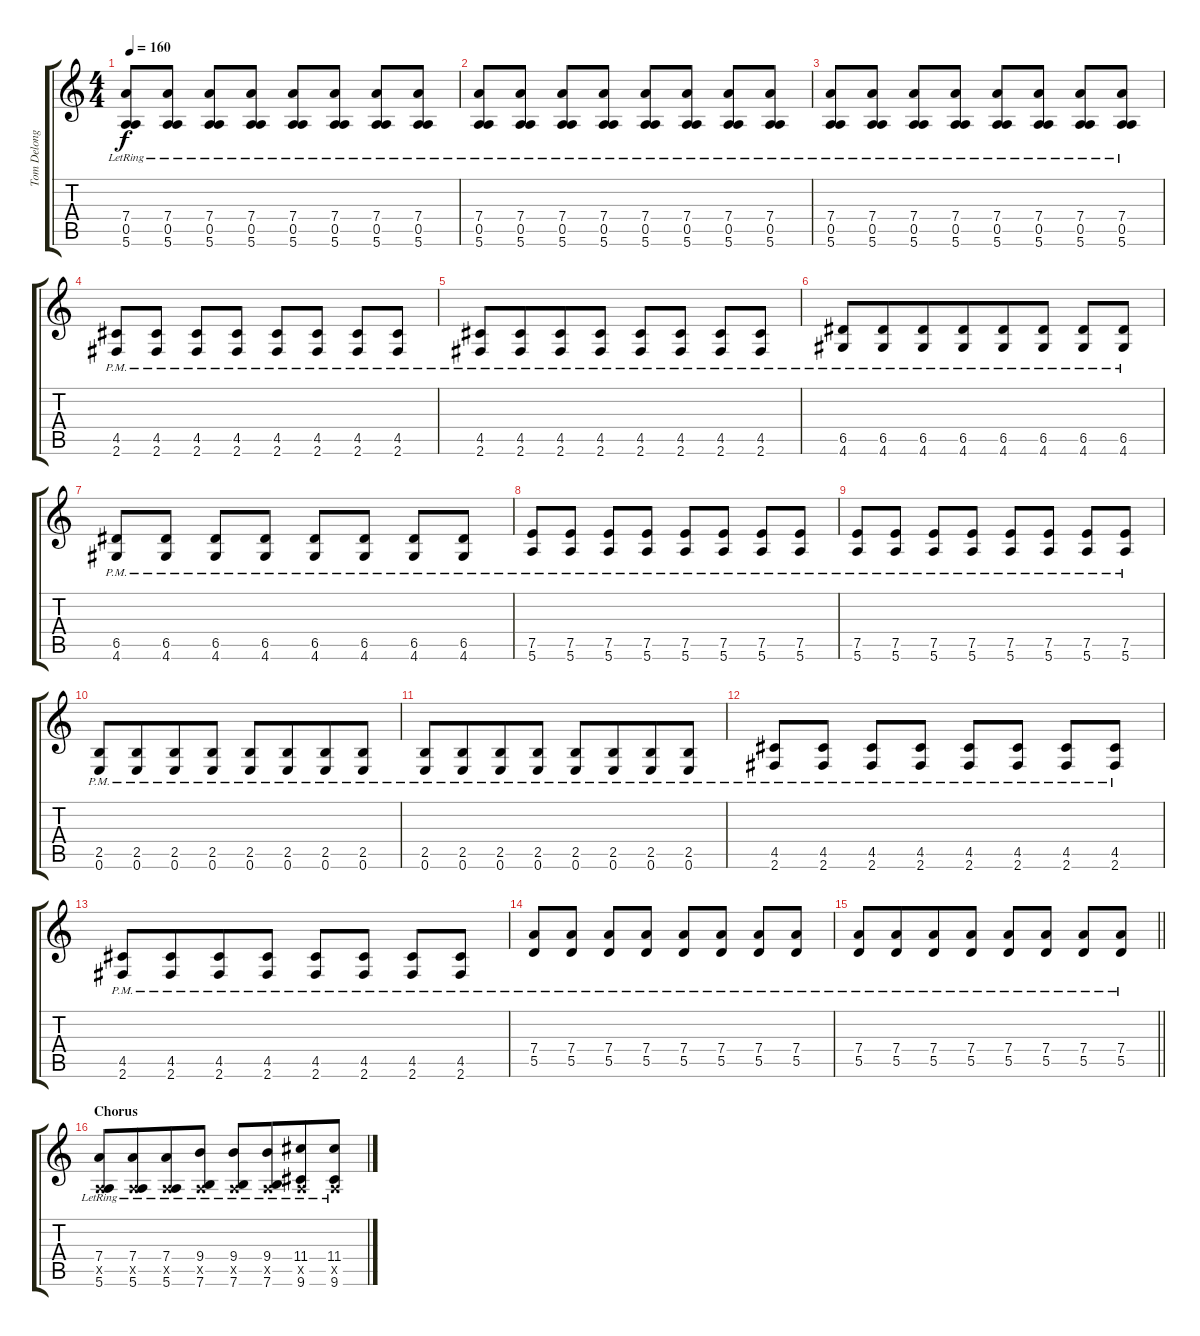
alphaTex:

\track ("Tom Delonge Distorted Guitar Left Ear" "Tom Delong") {instrument overdrivenguitar}
\staff {score tabs}
\tuning (E4 B3 G3 D3 A2 E2) {hide}
\ts (4 4)
\tempo 160
\clef g2
\ks c
(7.4{lr} 0.5{lr} 5.6{lr}).8{dy f} (7.4{lr} 0.5{lr} 5.6{lr}).8 (7.4{lr} 0.5{lr} 5.6{lr}).8{beam merge} (7.4{lr} 0.5{lr} 5.6{lr}).8 (7.4{lr} 0.5{lr} 5.6{lr}).8 (7.4{lr} 0.5{lr} 5.6{lr}).8 (7.4{lr} 0.5{lr} 5.6{lr}).8 (7.4{lr} 0.5{lr} 5.6{lr}).8 |
(7.4{lr} 0.5{lr} 5.6{lr}).8 (7.4{lr} 0.5{lr} 5.6{lr}).8 (7.4{lr} 0.5{lr} 5.6{lr}).8{beam merge} (7.4{lr} 0.5{lr} 5.6{lr}).8 (7.4{lr} 0.5{lr} 5.6{lr}).8 (7.4{lr} 0.5{lr} 5.6{lr}).8 (7.4{lr} 0.5{lr} 5.6{lr}).8 (7.4{lr} 0.5{lr} 5.6{lr}).8 |
(7.4{lr} 0.5{lr} 5.6{lr}).8 (7.4{lr} 0.5{lr} 5.6{lr}).8 (7.4{lr} 0.5{lr} 5.6{lr}).8{beam merge} (7.4{lr} 0.5{lr} 5.6{lr}).8 (7.4{lr} 0.5{lr} 5.6{lr}).8 (7.4{lr} 0.5{lr} 5.6{lr}).8 (7.4{lr} 0.5{lr} 5.6{lr}).8 (7.4{lr} 0.5{lr} 5.6{lr}).8 |
(4.5{pm} 2.6).8{beam merge} (4.5{pm} 2.6).8 (4.5{pm} 2.6).8{beam merge} (4.5{pm} 2.6).8 (4.5{pm} 2.6).8{beam merge} (4.5{pm} 2.6).8 (4.5{pm} 2.6).8 (4.5{pm} 2.6).8 |
(4.5{pm} 2.6).8 (4.5{pm} 2.6).8{beam merge} (4.5{pm} 2.6).8 (4.5{pm} 2.6).8 (4.5{pm} 2.6).8 (4.5{pm} 2.6).8 (4.5{pm} 2.6).8 (4.5{pm} 2.6).8 |
(6.5{pm} 4.6).8{beam merge} (6.5{pm} 4.6).8{beam merge} (6.5{pm} 4.6).8 (6.5{pm} 4.6).8{beam merge} (6.5{pm} 4.6).8 (6.5{pm} 4.6).8 (6.5{pm} 4.6).8 (6.5{pm} 4.6).8 |
(6.5{pm} 4.6).8{beam merge} (6.5{pm} 4.6).8 (6.5{pm} 4.6).8 (6.5{pm} 4.6).8 (6.5{pm} 4.6).8 (6.5{pm} 4.6).8 (6.5{pm} 4.6).8 (6.5{pm} 4.6).8 |
(7.5{pm} 5.6).8{beam merge} (7.5{pm} 5.6).8 (7.5{pm} 5.6).8 (7.5{pm} 5.6).8 (7.5{pm} 5.6).8 (7.5{pm} 5.6).8 (7.5{pm} 5.6).8 (7.5{pm} 5.6).8 |
(7.5{pm} 5.6).8{beam merge} (7.5{pm} 5.6).8 (7.5{pm} 5.6).8 (7.5{pm} 5.6).8 (7.5{pm} 5.6).8 (7.5{pm} 5.6).8 (7.5{pm} 5.6).8 (7.5{pm} 5.6).8 |
(2.5{pm} 0.6{pm}).8 (2.5{pm} 0.6{pm}).8{beam merge} (2.5{pm} 0.6{pm}).8{beam merge} (2.5{pm} 0.6{pm}).8 (2.5{pm} 0.6{pm}).8 (2.5{pm} 0.6{pm}).8{beam merge} (2.5{pm} 0.6{pm}).8{beam merge} (2.5{pm} 0.6{pm}).8 |
(2.5{pm} 0.6{pm}).8 (2.5{pm} 0.6{pm}).8{beam merge} (2.5{pm} 0.6{pm}).8{beam merge} (2.5{pm} 0.6{pm}).8 (2.5{pm} 0.6{pm}).8 (2.5{pm} 0.6{pm}).8{beam merge} (2.5{pm} 0.6{pm}).8{beam merge} (2.5{pm} 0.6{pm}).8 |
(4.5{pm} 2.6).8{beam merge} (4.5{pm} 2.6).8 (4.5{pm} 2.6).8{beam merge} (4.5{pm} 2.6).8 (4.5{pm} 2.6).8{beam merge} (4.5{pm} 2.6).8 (4.5{pm} 2.6).8 (4.5{pm} 2.6).8 |
(4.5{pm} 2.6).8 (4.5{pm} 2.6).8{beam merge} (4.5{pm} 2.6).8 (4.5{pm} 2.6).8 (4.5{pm} 2.6).8 (4.5{pm} 2.6).8 (4.5{pm} 2.6).8 (4.5{pm} 2.6).8 |
(7.4{pm} 5.5{pm}).8{beam merge} (7.4{pm} 5.5{pm}).8 (7.4{pm} 5.5{pm}).8{beam merge} (7.4{pm} 5.5{pm}).8 (7.4{pm} 5.5{pm}).8{beam merge} (7.4{pm} 5.5{pm}).8 (7.4{pm} 5.5{pm}).8 (7.4{pm} 5.5{pm}).8 |
\barLineRight lightlight
(7.4{pm} 5.5{pm}).8 (7.4{pm} 5.5{pm}).8{beam merge} (7.4{pm} 5.5{pm}).8 (7.4{pm} 5.5{pm}).8 (7.4{pm} 5.5{pm}).8 (7.4{pm} 5.5{pm}).8 (7.4{pm} 5.5{pm}).8 (7.4{pm} 5.5{pm}).8 |
\section ("" "Chorus")
(7.4{lr} 0.5{x} 5.6{lr}).8 (7.4{lr} 0.5{x} 5.6{lr}).8{beam merge} (7.4{lr} 0.5{x} 5.6{lr}).8{beam merge} (9.4{lr} 0.5{x} 7.6{lr}).8 (9.4{lr} 0.5{x} 7.6{lr}).8 (9.4{lr} 0.5{x} 7.6{lr}).8{beam merge} (11.4{lr} 0.5{x} 9.6{lr}).8 (11.4{lr} 0.5{x} 9.6{lr}).8
